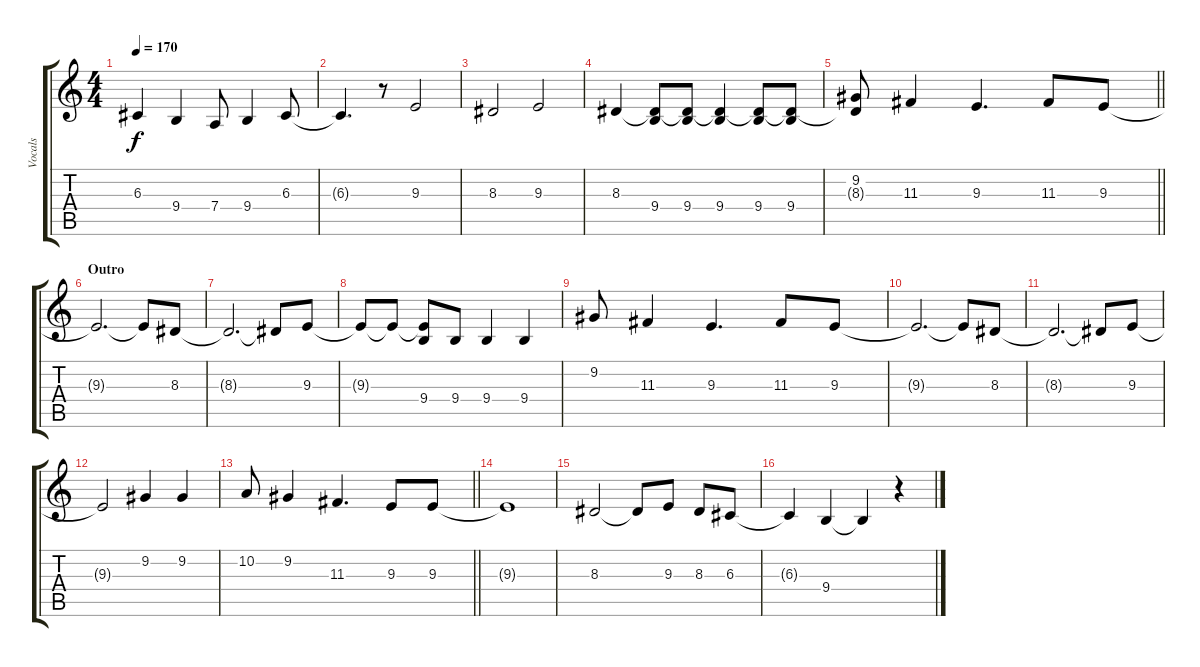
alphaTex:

\track ("Vocals" "Vocals") {instrument altosax}
\staff {score tabs}
\tuning (E4 B3 G3 D3 A2 E2) {hide}
\ts (4 4)
\tempo 170
\clef g2
\ks c
6.3{t}.4{dy f} 9.4.4 7.4.8 9.4.4 6.3.8 |
6.3{t}.4{d} r.8 9.3.2 |
8.3.2 9.3.2 |
8.3.4 (8.3{t} 9.4).8 (8.3{t} 9.4).8 (8.3{t} 9.4).4 (8.3{t} 9.4).8 (8.3{t} 9.4).8 |
\barLineRight lightlight
(9.2 8.3{t}).8 11.3.4 9.3.4{d} 11.3.8 9.3.8 |
\section ("" "Outro")
9.3{t}.2{d} 9.3{t}.8 8.3.8 |
8.3{t}.2{d} 8.3{t}.8 9.3.8 |
9.3{t}.8 9.3{t}.8 (9.3{t} 9.4).8 9.4.8 9.4.4 9.4.4 |
9.2.8 11.3.4 9.3.4{d} 11.3.8 9.3.8 |
9.3{t}.2{d} 9.3{t}.8 8.3.8 |
8.3{t}.2{d} 8.3{t}.8 9.3.8 |
9.3{t}.2 9.2.4 9.2.4 |
\barLineRight lightlight
10.2.8 9.2.4 11.3.4{d} 9.3.8 9.3.8 |
9.3{t}.1 |
8.3.2 8.3{t}.8 9.3.8 8.3.8 6.3.8 |
6.3{t}.4 9.4.4 9.4{t}.4 r.4
